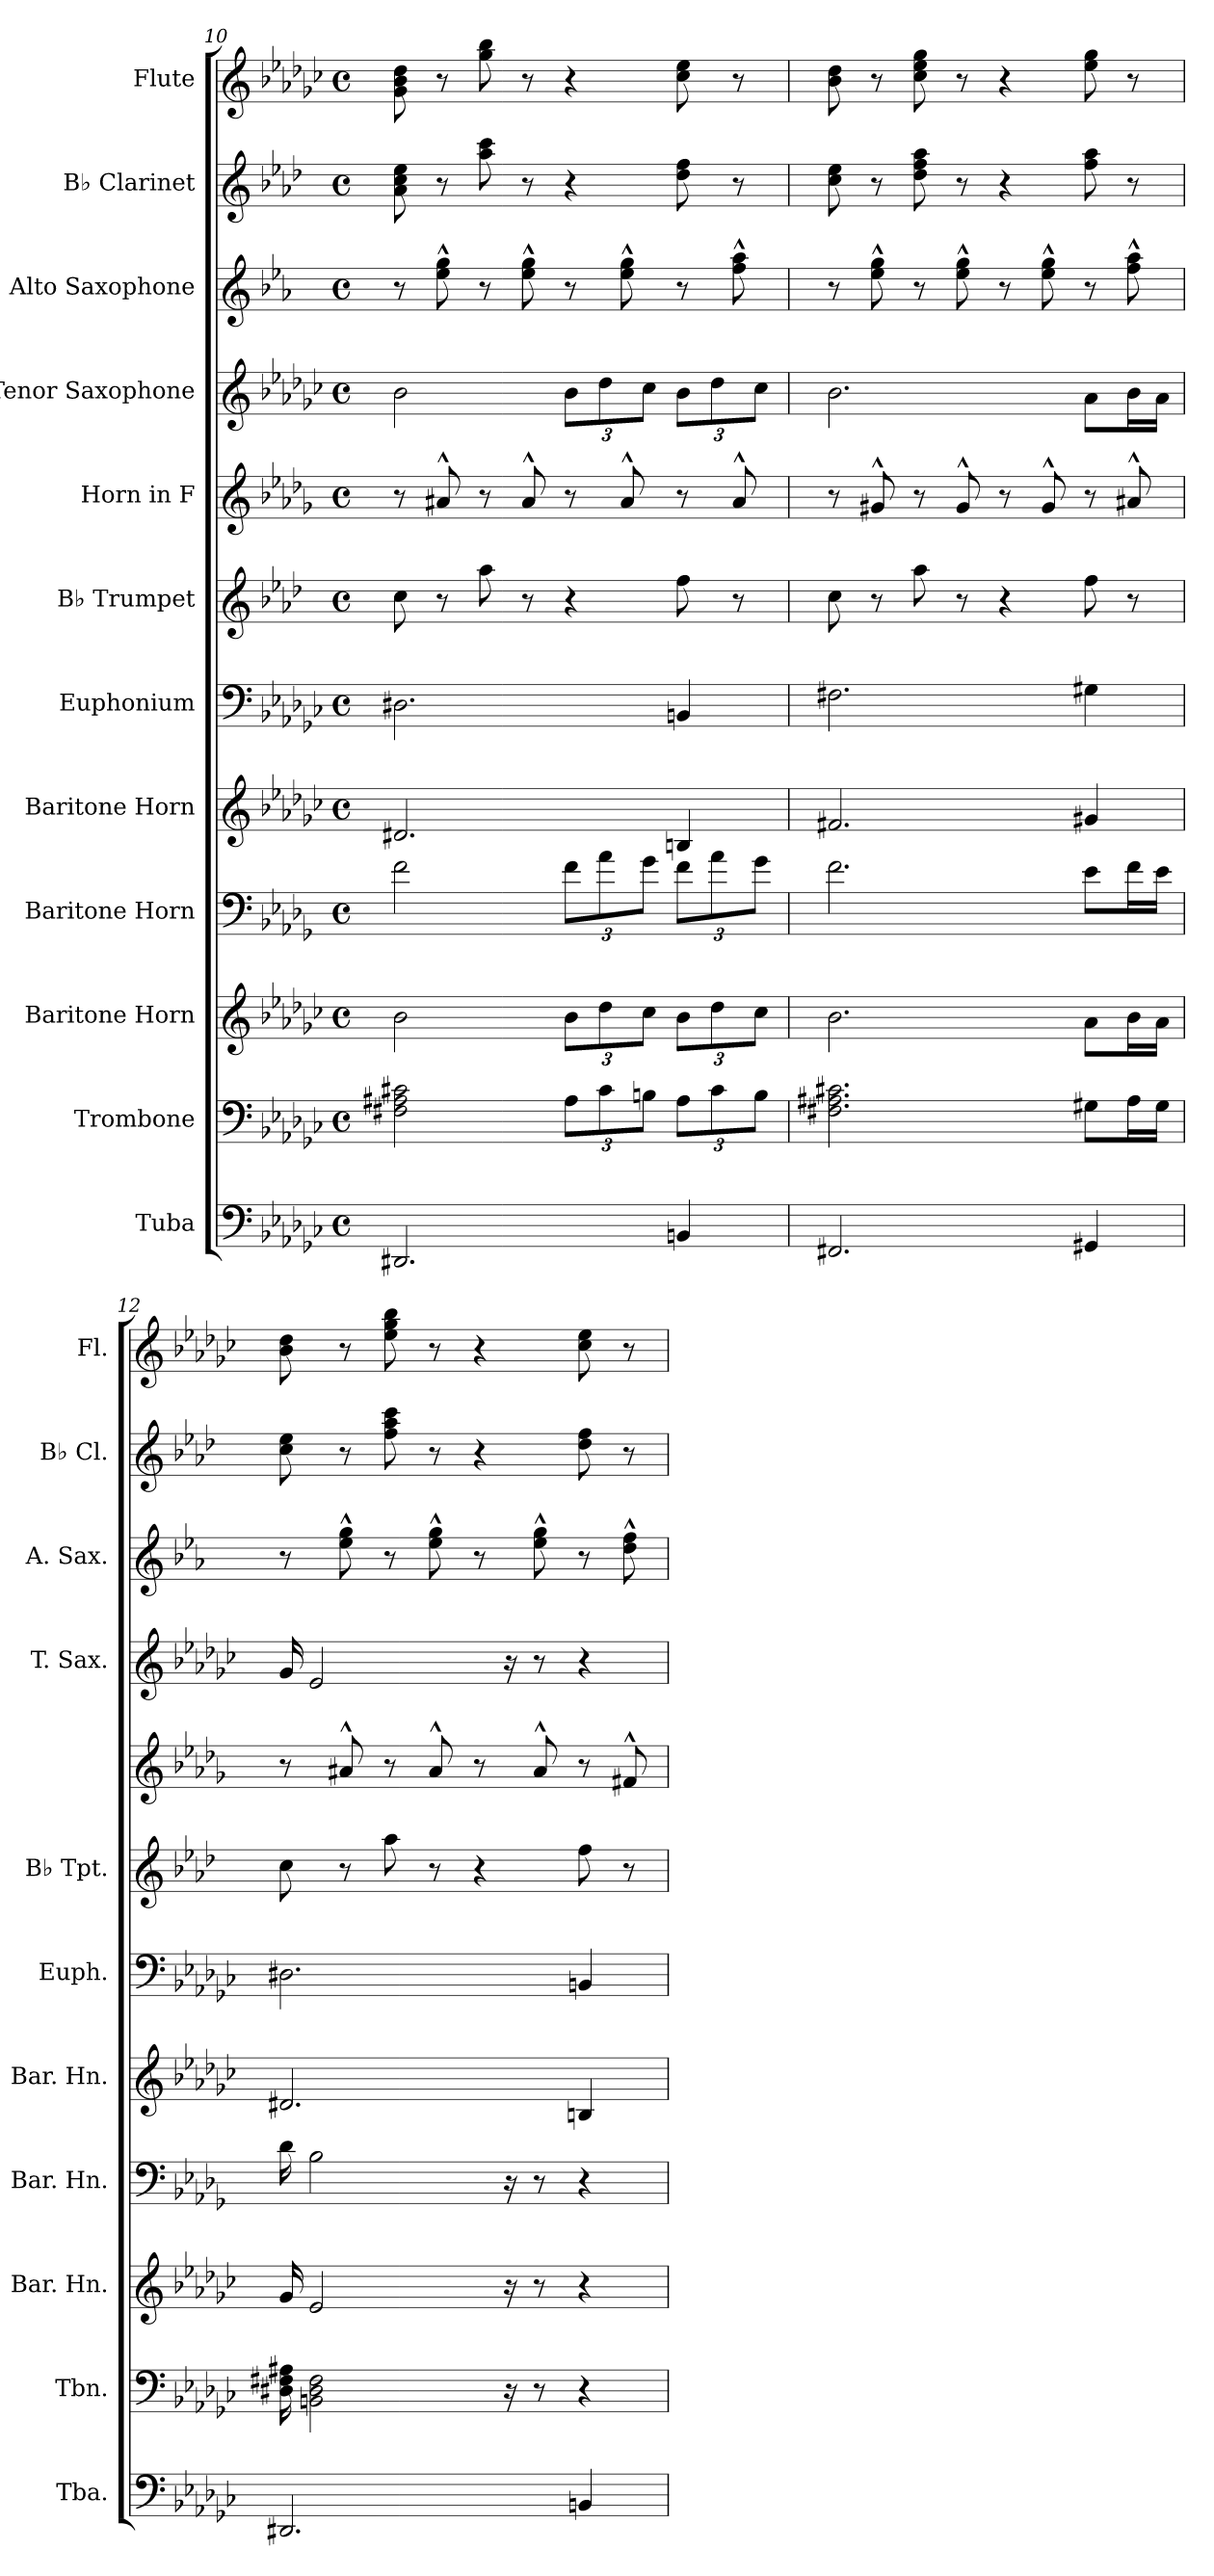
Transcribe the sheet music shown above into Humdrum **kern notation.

**kern	**kern	**kern	**kern	**kern	**kern	**kern	**kern	**kern	**kern	**kern	**kern
*part12	*part11	*part10	*part9	*part8	*part7	*part6	*part5	*part4	*part3	*part2	*part1
*staff12	*staff11	*staff10	*staff9	*staff8	*staff7	*staff6	*staff5	*staff4	*staff3	*staff2	*staff1
*I"Tuba	*I"Trombone	*I"Baritone Horn	*I"Baritone Horn	*I"Baritone Horn	*I"Euphonium	*I"B♭ Trumpet	*I"Horn in F	*I"Tenor Saxophone	*I"Alto Saxophone	*I"B♭ Clarinet	*I"Flute
*I'Tba.	*I'Tbn.	*I'Bar. Hn.	*I'Bar. Hn.	*I'Bar. Hn.	*I'Euph.	*I'B♭ Tpt.	*	*I'T. Sax.	*I'A. Sax.	*I'B♭ Cl.	*I'Fl.
!!LO:PB:g=z
*clefF4	*clefF4	*clefG2	*clefF4	*clefG2	*clefF4	*clefG2	*clefG2	*clefG2	*clefG2	*clefG2	*clefG2
*	*	*ITrd8c14	*ITrd4c7	*ITrd8c14	*	*ITrd1c2	*ITrd4c7	*ITrd8c14	*ITrd5c9	*ITrd1c2	*
*k[b-e-a-d-g-c-]	*k[b-e-a-d-g-c-]	*k[b-e-a-d-g-c-]	*k[b-e-a-d-g-c-]	*k[b-e-a-d-g-c-]	*k[b-e-a-d-g-c-]	*k[b-e-a-d-g-c-]	*k[b-e-a-d-g-c-]	*k[b-e-a-d-g-c-]	*k[b-e-a-d-g-c-]	*k[b-e-a-d-g-c-]	*k[b-e-a-d-g-c-]
*M4/4	*M4/4	*M4/4	*M4/4	*M4/4	*M4/4	*M4/4	*M4/4	*M4/4	*M4/4	*M4/4	*M4/4
*met(c)	*met(c)	*met(c)	*met(c)	*met(c)	*met(c)	*met(c)	*met(c)	*met(c)	*met(c)	*met(c)	*met(c)
=10	=10	=10	=10	=10	=10	=10	=10	=10	=10	=10	=10
2.DD#X/	2F#X\ 2A#X\ 2c#X\	2B-\	2B-\	2.D#X/	2.D#X\	8b-\	8r	2B-\	8r	8g-\ 8b-\ 8dd-\	8g-\ 8b-\ 8dd-\
.	.	.	.	.	.	8r	8d#X^^/	.	8g-\^^ 8b-\^^	8r	8r
.	.	.	.	.	.	8gg-\	8r	.	8r	8gg-\ 8bb-\	8gg-\ 8bb-\
.	.	.	.	.	.	8r	8d#^^/	.	8g-\^^ 8b-\^^	8r	8r
*	*Xbrackettup	*Xbrackettup	*Xbrackettup	*	*	*	*	*Xbrackettup	*	*	*
.	12A#\L	12B-\L	12B-\L	.	.	4r	8r	12B-\L	8r	4r	4r
.	12c#\	12d-\	12d-\	.	.	.	.	12d-\	.	.	.
.	.	.	.	.	.	.	8d#^^/	.	8g-\^^ 8b-\^^	.	.
.	12Bn\J	12c-\J	12c-\J	.	.	.	.	12c-\J	.	.	.
4BBn/	12A#\L	12B-\L	12B-\L	4BBn/	4BBn/	8ee-\	8r	12B-\L	8r	8cc-\ 8ee-\	8cc-\ 8ee-\
.	12c#\	12d-\	12d-\	.	.	.	.	12d-\	.	.	.
.	.	.	.	.	.	8r	8d#^^/	.	8a-\^^ 8cc-\^^	8r	8r
.	12B\J	12c-\J	12c-\J	.	.	.	.	12c-\J	.	.	.
=11	=11	=11	=11	=11	=11	=11	=11	=11	=11	=11	=11
2.FF#X/	2.F#X\ 2.A#X\ 2.c#X\	2.B-\	2.B-\	2.F#X/	2.F#X\	8b-\	8r	2.B-\	8r	8b-\ 8dd-\	8b-\ 8dd-\
.	.	.	.	.	.	8r	8c#X^^/	.	8g-\^^ 8b-\^^	8r	8r
.	.	.	.	.	.	8gg-\	8r	.	8r	8cc-\ 8ee-\ 8gg-\	8cc-\ 8ee-\ 8gg-\
.	.	.	.	.	.	8r	8c#^^/	.	8g-\^^ 8b-\^^	8r	8r
.	.	.	.	.	.	4r	8r	.	8r	4r	4r
.	.	.	.	.	.	.	8c#^^/	.	8g-\^^ 8b-\^^	.	.
4GG#X/	8G#X\L	8A-\L	8A-\L	4G#X/	4G#X\	8ee-\	8r	8A-\L	8r	8ee-\ 8gg-\	8ee-\ 8gg-\
.	16A#\L	16B-\L	16B-\L	.	.	8r	8d#X^^/	16B-\L	8a-\^^ 8cc-\^^	8r	8r
.	16G#\JJ	16A-\JJ	16A-\JJ	.	.	.	.	16A-\JJ	.	.	.
=12	=12	=12	=12	=12	=12	=12	=12	=12	=12	=12	=12
2.DD#X/	16D#X\ 16F#X\ 16A#X\	16G-/	16G-\	2.D#X/	2.D#X\	8b-\	8r	16G-/	8r	8b-\ 8dd-\	8b-\ 8dd-\
.	2BBn\ 2D#\ 2F#\	2E-/	2E-\	.	.	.	.	2E-/	.	.	.
.	.	.	.	.	.	8r	8d#X^^/	.	8g-\^^ 8b-\^^	8r	8r
.	.	.	.	.	.	8gg-\	8r	.	8r	8ee-\ 8gg-\ 8bb-\	8ee-\ 8gg-\ 8bb-\
.	.	.	.	.	.	8r	8d#^^/	.	8g-\^^ 8b-\^^	8r	8r
.	.	.	.	.	.	4r	8r	.	8r	4r	4r
.	16r	16r	16r	.	.	.	.	16r	.	.	.
.	8r	8r	8r	.	.	.	8d#^^/	8r	8g-\^^ 8b-\^^	.	.
4BBn/	4r	4r	4r	4BBn/	4BBn/	8ee-\	8r	4r	8r	8cc-\ 8ee-\	8cc-\ 8ee-\
.	.	.	.	.	.	8r	8Bn^^/	.	8f\^^ 8a-\^^	8r	8r
=	=	=	=	=	=	=	=	=	=	=	=
*-	*-	*-	*-	*-	*-	*-	*-	*-	*-	*-	*-
